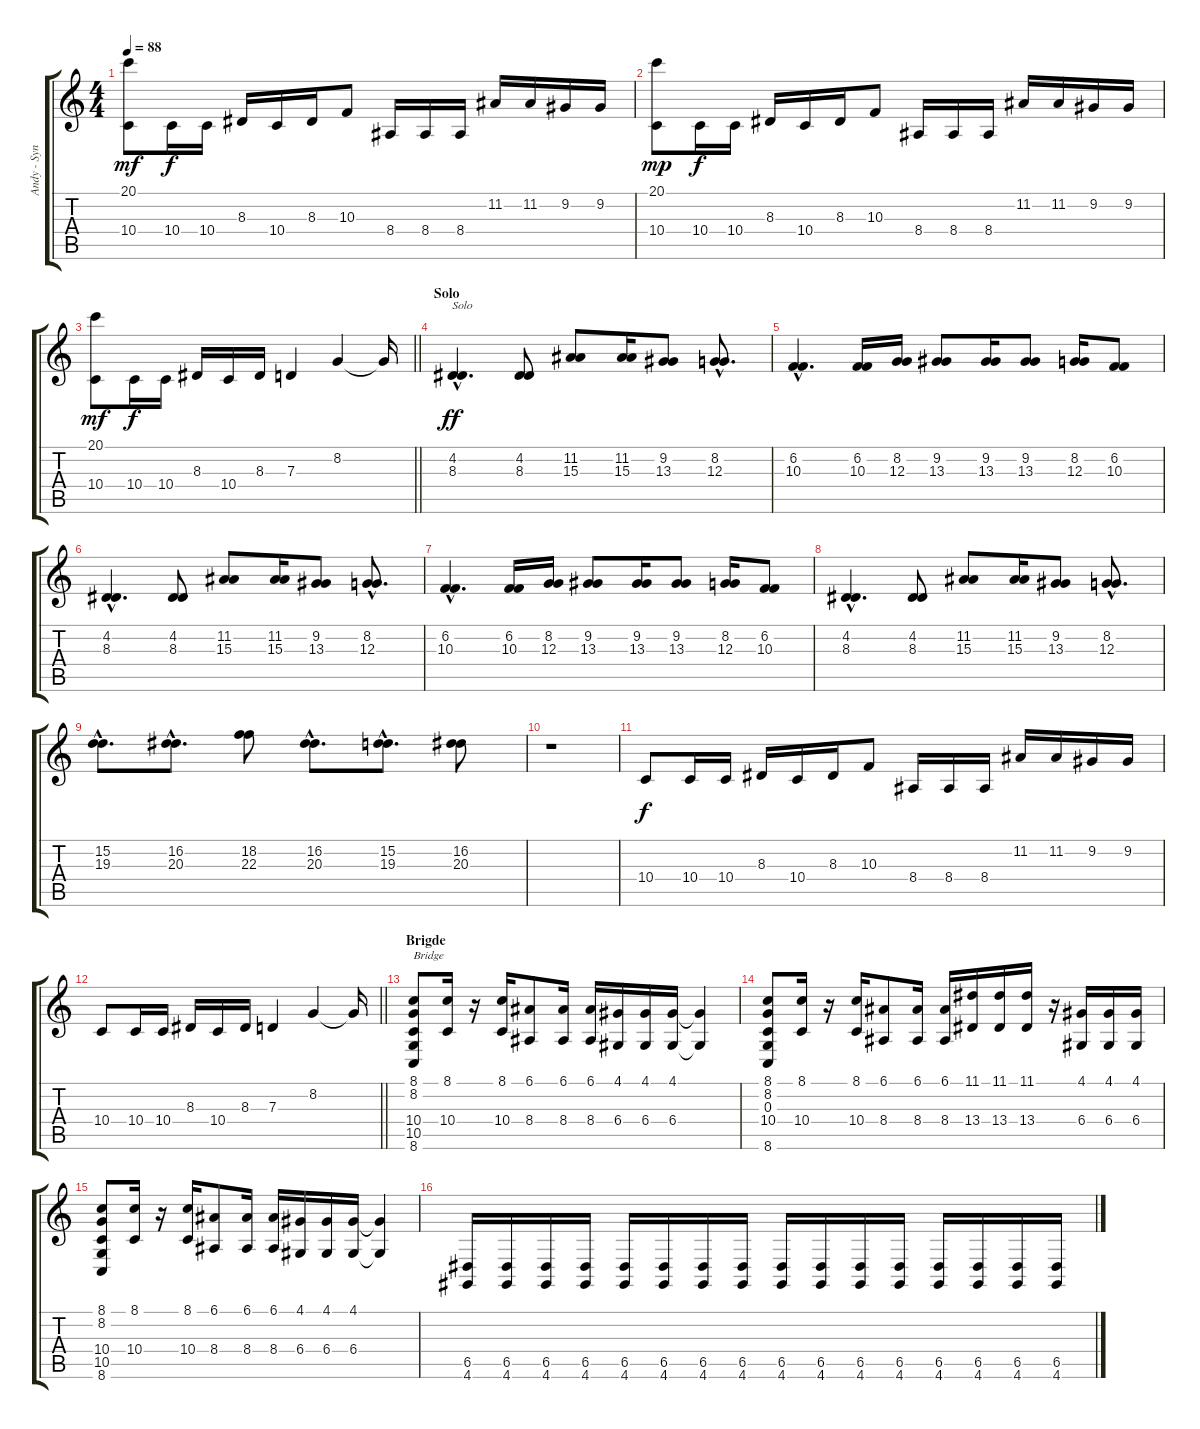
\track ("Andy - Synth" "Andy - Syn") {instrument pad3polysynth}
\staff {score tabs}
\tuning (E4 B3 G3 D3 A2 E2) {hide}
\ts (4 4)
\tempo 88
\clef g2
\ks c
(20.1 10.4).8{dy mf instrument distortionguitar} 10.4.16{dy f} 10.4.16 8.3.16 10.4.16 8.3.16 10.3.8 8.4.16 8.4.16 8.4.16 11.2.16 11.2.16 9.2.16 9.2.16 |
(20.1 10.4).8{dy mp instrument distortionguitar} 10.4.16{dy f} 10.4.16 8.3.16 10.4.16 8.3.16 10.3.8 8.4.16 8.4.16 8.4.16 11.2.16 11.2.16 9.2.16 9.2.16 |
\barLineRight lightlight
(20.1 10.4).8{dy mf instrument distortionguitar} 10.4.16{dy f} 10.4.16 8.3.16 10.4.16 8.3.16 7.3.4 8.2.4 8.2{t}.16 |
\section ("" "Solo")
(4.2{hac} 8.3{hac}).4{d txt "Solo" dy ff instrument pad3polysynth} (4.2 8.3).8 (11.2 15.3).8 (11.2 15.3).16 (9.2 13.3).8 (8.2{hac} 12.3{hac}).8{d} |
(6.2{hac} 10.3{hac}).4{d} (6.2 10.3).16 (8.2 12.3).16 (9.2 13.3).8 (9.2 13.3).16 (9.2 13.3).8 (8.2 12.3).16 (6.2 10.3).8 |
(4.2{hac} 8.3{hac}).4{d} (4.2 8.3).8 (11.2 15.3).8 (11.2 15.3).16 (9.2 13.3).8 (8.2{hac} 12.3{hac}).8{d} |
(6.2{hac} 10.3{hac}).4{d} (6.2 10.3).16 (8.2 12.3).16 (9.2 13.3).8 (9.2 13.3).16 (9.2 13.3).8 (8.2 12.3).16 (6.2 10.3).8 |
(4.2{hac} 8.3{hac}).4{d} (4.2 8.3).8 (11.2 15.3).8 (11.2 15.3).16 (9.2 13.3).8 (8.2{hac} 12.3{hac}).8{d} |
(15.2{hac} 19.3{hac}).8{d} (16.2{hac} 20.3{hac}).8{d} (18.2 22.3).8 (16.2{hac} 20.3{hac}).8{d} (15.2{hac} 19.3{hac}).8{d} (16.2 20.3).8 |
r.1 |
10.4.8{dy f instrument distortionguitar} 10.4.16 10.4.16 8.3.16 10.4.16 8.3.16 10.3.8 8.4.16 8.4.16 8.4.16 11.2.16 11.2.16 9.2.16 9.2.16 |
\barLineRight lightlight
10.4.8{instrument distortionguitar} 10.4.16 10.4.16 8.3.16 10.4.16 8.3.16 7.3.4 8.2.4 8.2{t}.16 |
\section ("" "Brigde")
(8.1 8.2 10.4 10.5 8.6).8{txt "Bridge" instrument trombone} (8.1 10.4).16 r.16 (8.1 10.4).16 (6.1 8.4).8 (6.1 8.4).16 (6.1 8.4).16 (4.1 6.4).16 (4.1 6.4).16 (4.1 6.4).16 (4.1{t} 6.4{t}).4 |
(8.1 8.2 0.3 10.4 8.6).8{instrument trombone} (8.1 10.4).16 r.16 (8.1 10.4).16 (6.1 8.4).8 (6.1 8.4).16 (6.1 8.4).16 (11.1 13.4).16 (11.1 13.4).16 (11.1 13.4).16 r.16 (4.1 6.4).16 (4.1 6.4).16 (4.1 6.4).16 |
(8.1 8.2 10.4 10.5 8.6).8{instrument trombone} (8.1 10.4).16 r.16 (8.1 10.4).16 (6.1 8.4).8 (6.1 8.4).16 (6.1 8.4).16 (4.1 6.4).16 (4.1 6.4).16 (4.1 6.4).16 (4.1{t} 6.4{t}).4 |
(6.5 4.6).16{instrument distortionguitar} (6.5 4.6).16 (6.5 4.6).16 (6.5 4.6).16 (6.5 4.6).16 (6.5 4.6).16 (6.5 4.6).16 (6.5 4.6).16 (6.5 4.6).16 (6.5 4.6).16 (6.5 4.6).16 (6.5 4.6).16 (6.5 4.6).16 (6.5 4.6).16 (6.5 4.6).16 (6.5 4.6).16
